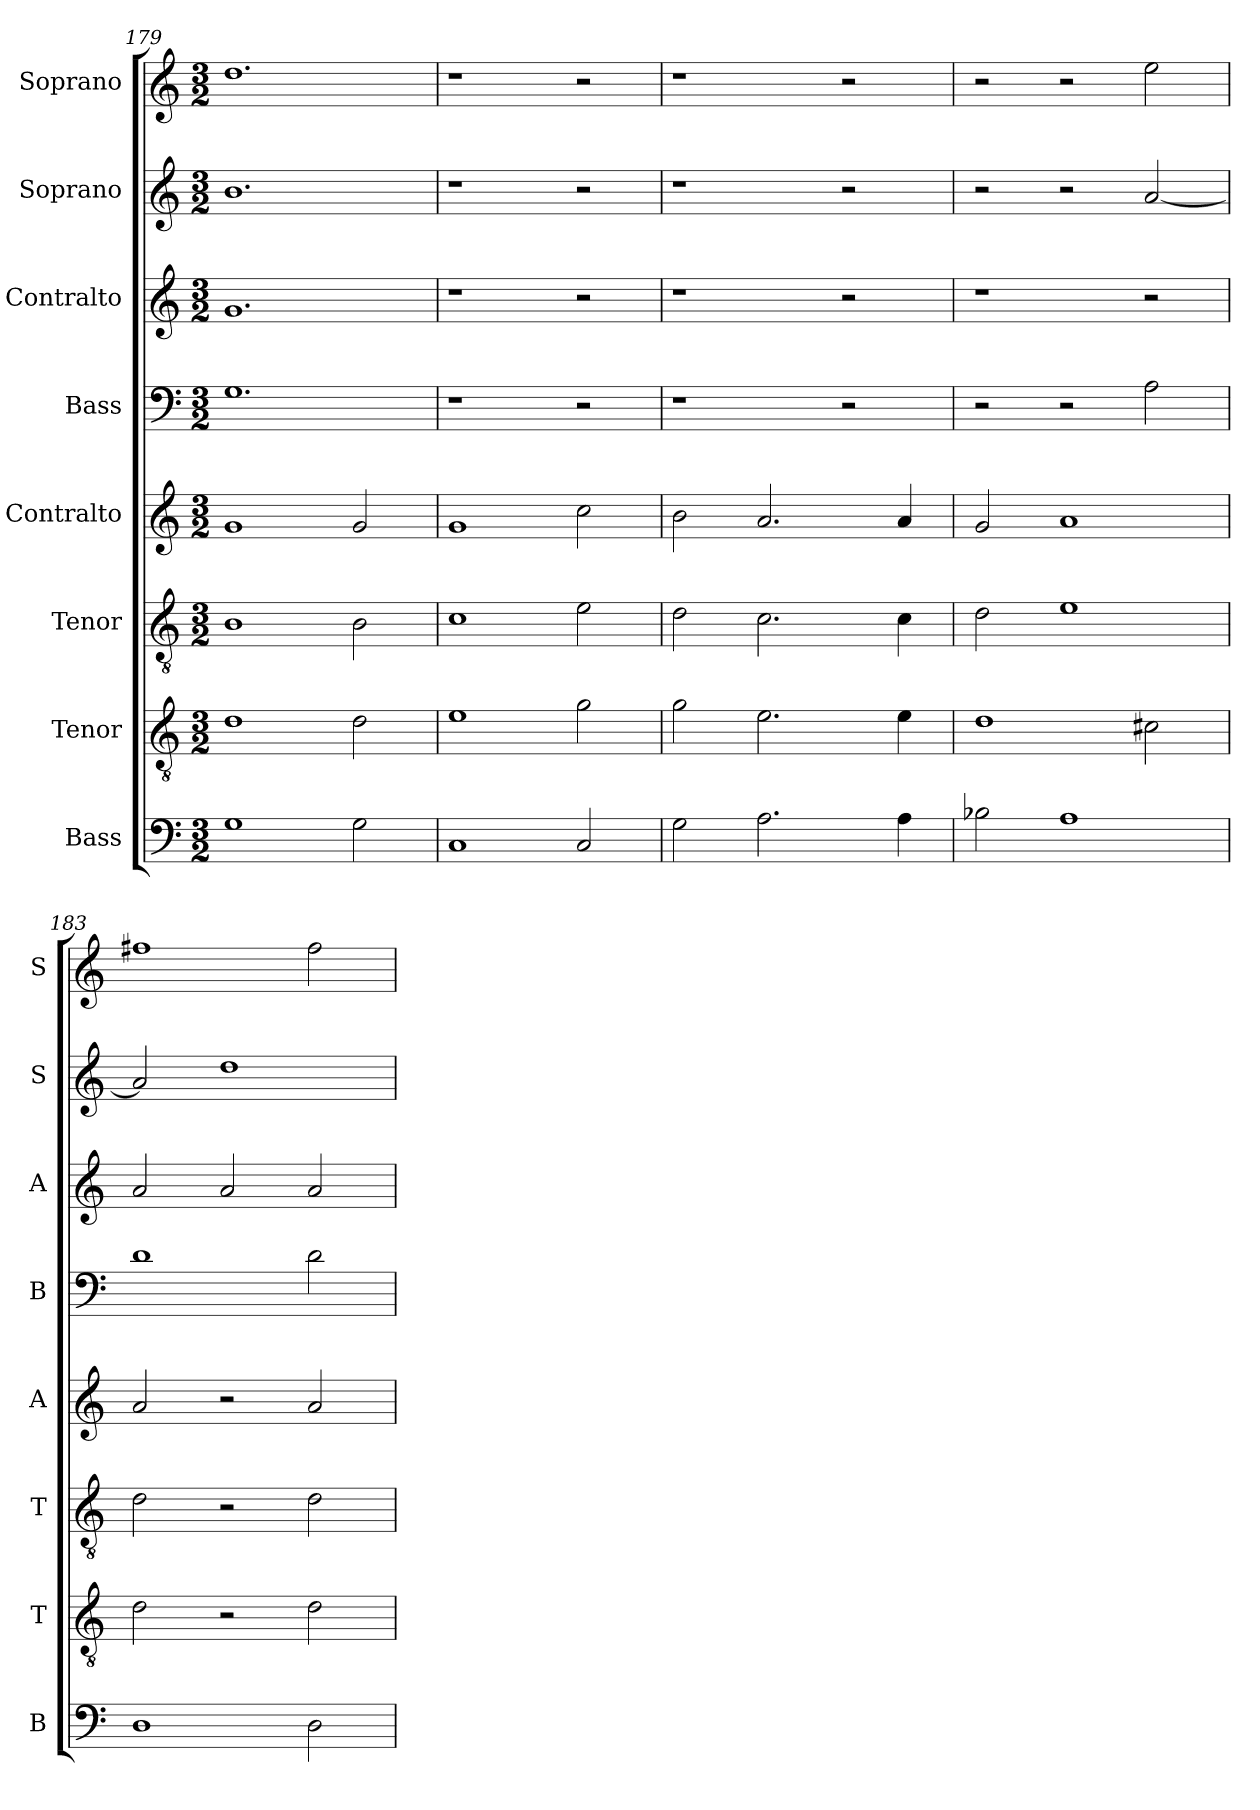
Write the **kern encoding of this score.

**kern	**kern	**kern	**kern	**kern	**kern	**kern	**kern
*part8	*part7	*part6	*part5	*part4	*part3	*part2	*part1
*staff8	*staff7	*staff6	*staff5	*staff4	*staff3	*staff2	*staff1
*I"Bass	*I"Tenor	*I"Tenor	*I"Contralto	*I"Bass	*I"Contralto	*I"Soprano	*I"Soprano
*I'B	*I'T	*I'T	*I'A	*I'B	*I'A	*I'S	*I'S
*clefF4	*clefGv2	*clefGv2	*clefG2	*clefF4	*clefG2	*clefG2	*clefG2
*k[]	*k[]	*k[]	*k[]	*k[]	*k[]	*k[]	*k[]
*G:mix	*G:mix	*G:mix	*G:mix	*G:mix	*G:mix	*G:mix	*G:mix
*M3/2	*M3/2	*M3/2	*M3/2	*M3/2	*M3/2	*M3/2	*M3/2
=179	=179	=179	=179	=179	=179	=179	=179
1G	1d	1B	1g	1.G	1.g	1.b	1.dd
2G	2d	2B	2g	.	.	.	.
=180	=180	=180	=180	=180	=180	=180	=180
1C	1e	1c	1g	1r	1r	1r	1r
2C	2g	2e	2cc	2r	2r	2r	2r
=181	=181	=181	=181	=181	=181	=181	=181
2G	2g	2d	2b	1r	1r	1r	1r
2.A	2.e	2.c	2.a	.	.	.	.
.	.	.	.	2r	2r	2r	2r
4A	4e	4c	4a	.	.	.	.
=182	=182	=182	=182	=182	=182	=182	=182
2B-X	1d	2d	2g	2r	1r	2r	2r
1A	.	1e	1a	2r	.	2r	2r
.	2c#X	.	.	2A	2r	[2a	2ee
=183	=183	=183	=183	=183	=183	=183	=183
1D	2d	2d	2a	1d	2a	2a]	1ff#X
.	2r	2r	2r	.	2a	1dd	.
2D	2d	2d	2a	2d	2a	.	2ff#
=	=	=	=	=	=	=	=
*-	*-	*-	*-	*-	*-	*-	*-
